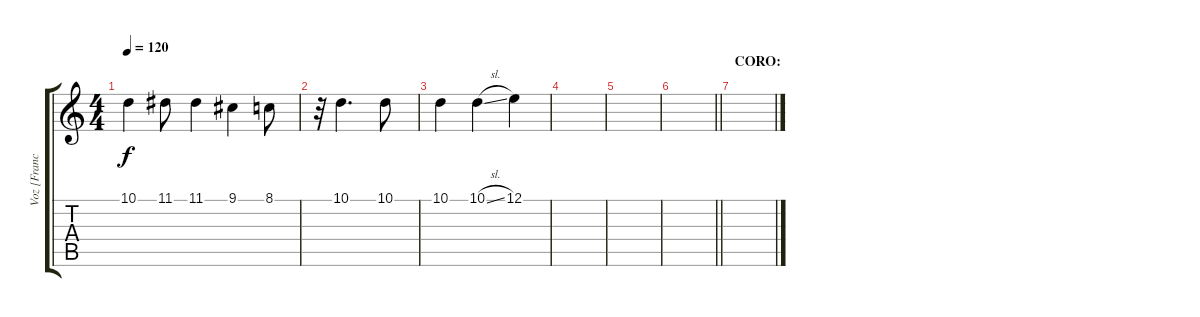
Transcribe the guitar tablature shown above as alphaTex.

\track ("Voz [Francisco Duran]" "Voz [Franc") {mute instrument flute}
\staff {score tabs}
\tuning (E4 B3 G3 D3 A2 E2) {hide}
\ts (4 4)
\tempo 120
\clef g2
\ks c
10.1.4{dy f} 11.1.8 11.1.4 9.1.4 8.1.8 |
r.32 10.1.4{d} 10.1.8 |
10.1.4 10.1{sl}.4 12.1.4 |
|
|
\barLineRight lightlight
|
\section ("" "CORO:")
